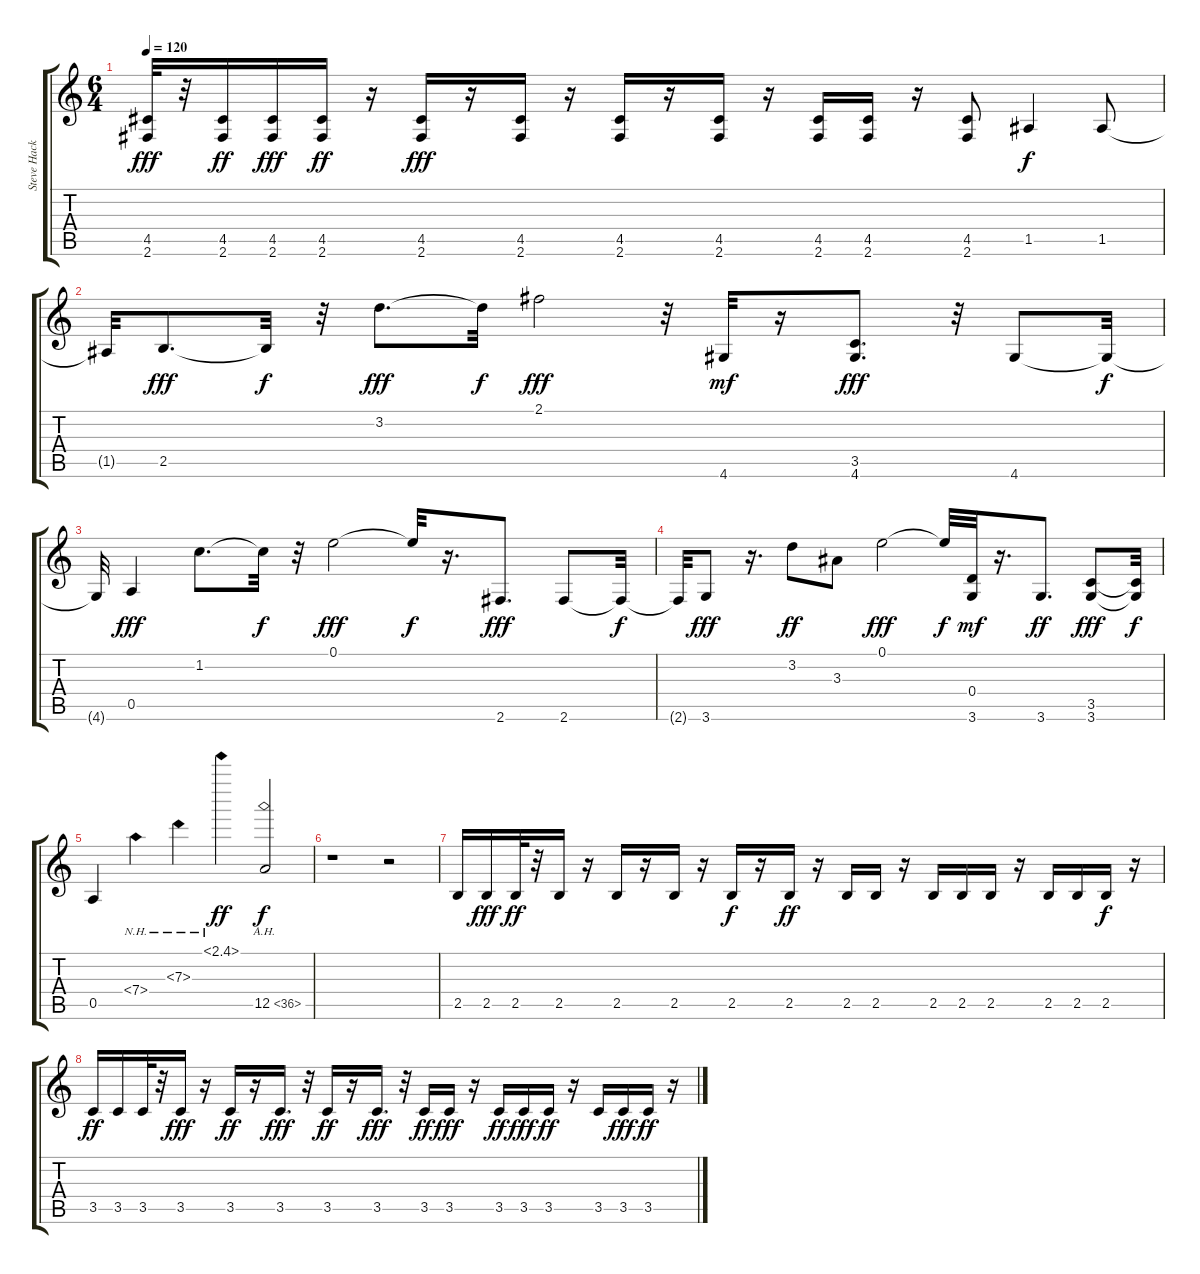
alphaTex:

\track ("Steve Hackett" "Steve Hack") {solo instrument distortionguitar}
\staff {score tabs}
\tuning (E4 B3 G3 D3 A2 E2) {hide}
\ts (6 4)
\tempo 120
\clef g2
\ks c
(4.5 2.6).32{dy fff} r.32 (4.5 2.6).16{dy ff} (4.5 2.6).16{dy fff} (4.5 2.6).16{dy ff} r.16 (4.5 2.6).16{dy fff} r.16 (4.5 2.6).16 r.16 (4.5 2.6).16 r.16 (4.5 2.6).16 r.16 (4.5 2.6).16 (4.5 2.6).16 r.16 (4.5 2.6).8 1.5.4{dy f} 1.5.8 |
1.5{t}.32 2.5.8{d dy fff} 2.5{t}.32{dy f} r.32 3.2.8{d dy fff} 3.2{t}.32{dy f} 2.1.2{dy fff} r.32 4.6.32{dy mf} r.16 (3.5 4.6).8{d dy fff} r.32 4.6.8 4.6{t}.32{dy f} |
4.6{t}.32 0.5.4{dy fff} 1.2.8{d} 1.2{t}.32{dy f} r.32 0.1.2{dy fff} 0.1{t}.32{dy f} r.16{d} 2.6.8{d dy fff} 2.6.8 2.6{t}.32{dy f} |
2.6{t}.32 3.6.8{dy fff} r.16{d} 3.2.8{dy ff} 3.3.8 0.1.2{dy fff} 0.1{t}.32{dy f} (0.4 3.6).32{dy mf} r.16{d} 3.6.8{d dy ff} (3.5 3.6).8{dy fff} (3.5{t} 3.6{t}).32{dy f} |
0.5.4 7.4{nh}.4 7.3{nh}.4 2.1{nh}.4{dy ff} 12.5{ah 24}.2{dy f} |
r.1 r.2 |
2.5.16 2.5.16{dy fff} 2.5.32{dy ff} r.32 2.5.16 r.16 2.5.16 r.16 2.5.16 r.16 2.5.16{dy f} r.16 2.5.16{dy ff} r.16 2.5.16 2.5.16 r.16 2.5.16 2.5.16 2.5.16 r.16 2.5.16 2.5.16 2.5.16{dy f} r.16 |
3.5.16{dy ff} 3.5.16 3.5.32 r.32 3.5.16{dy fff} r.16 3.5.16{dy ff} r.16 3.5.16{d dy fff} r.32 3.5.16{dy ff} r.16 3.5.16{d dy fff} r.32 3.5.16{dy ff} 3.5.16{dy fff} r.16 3.5.16{dy ff} 3.5.16{dy fff} 3.5.16{dy ff} r.16 3.5.16 3.5.16{dy fff} 3.5.16{dy ff} r.16
